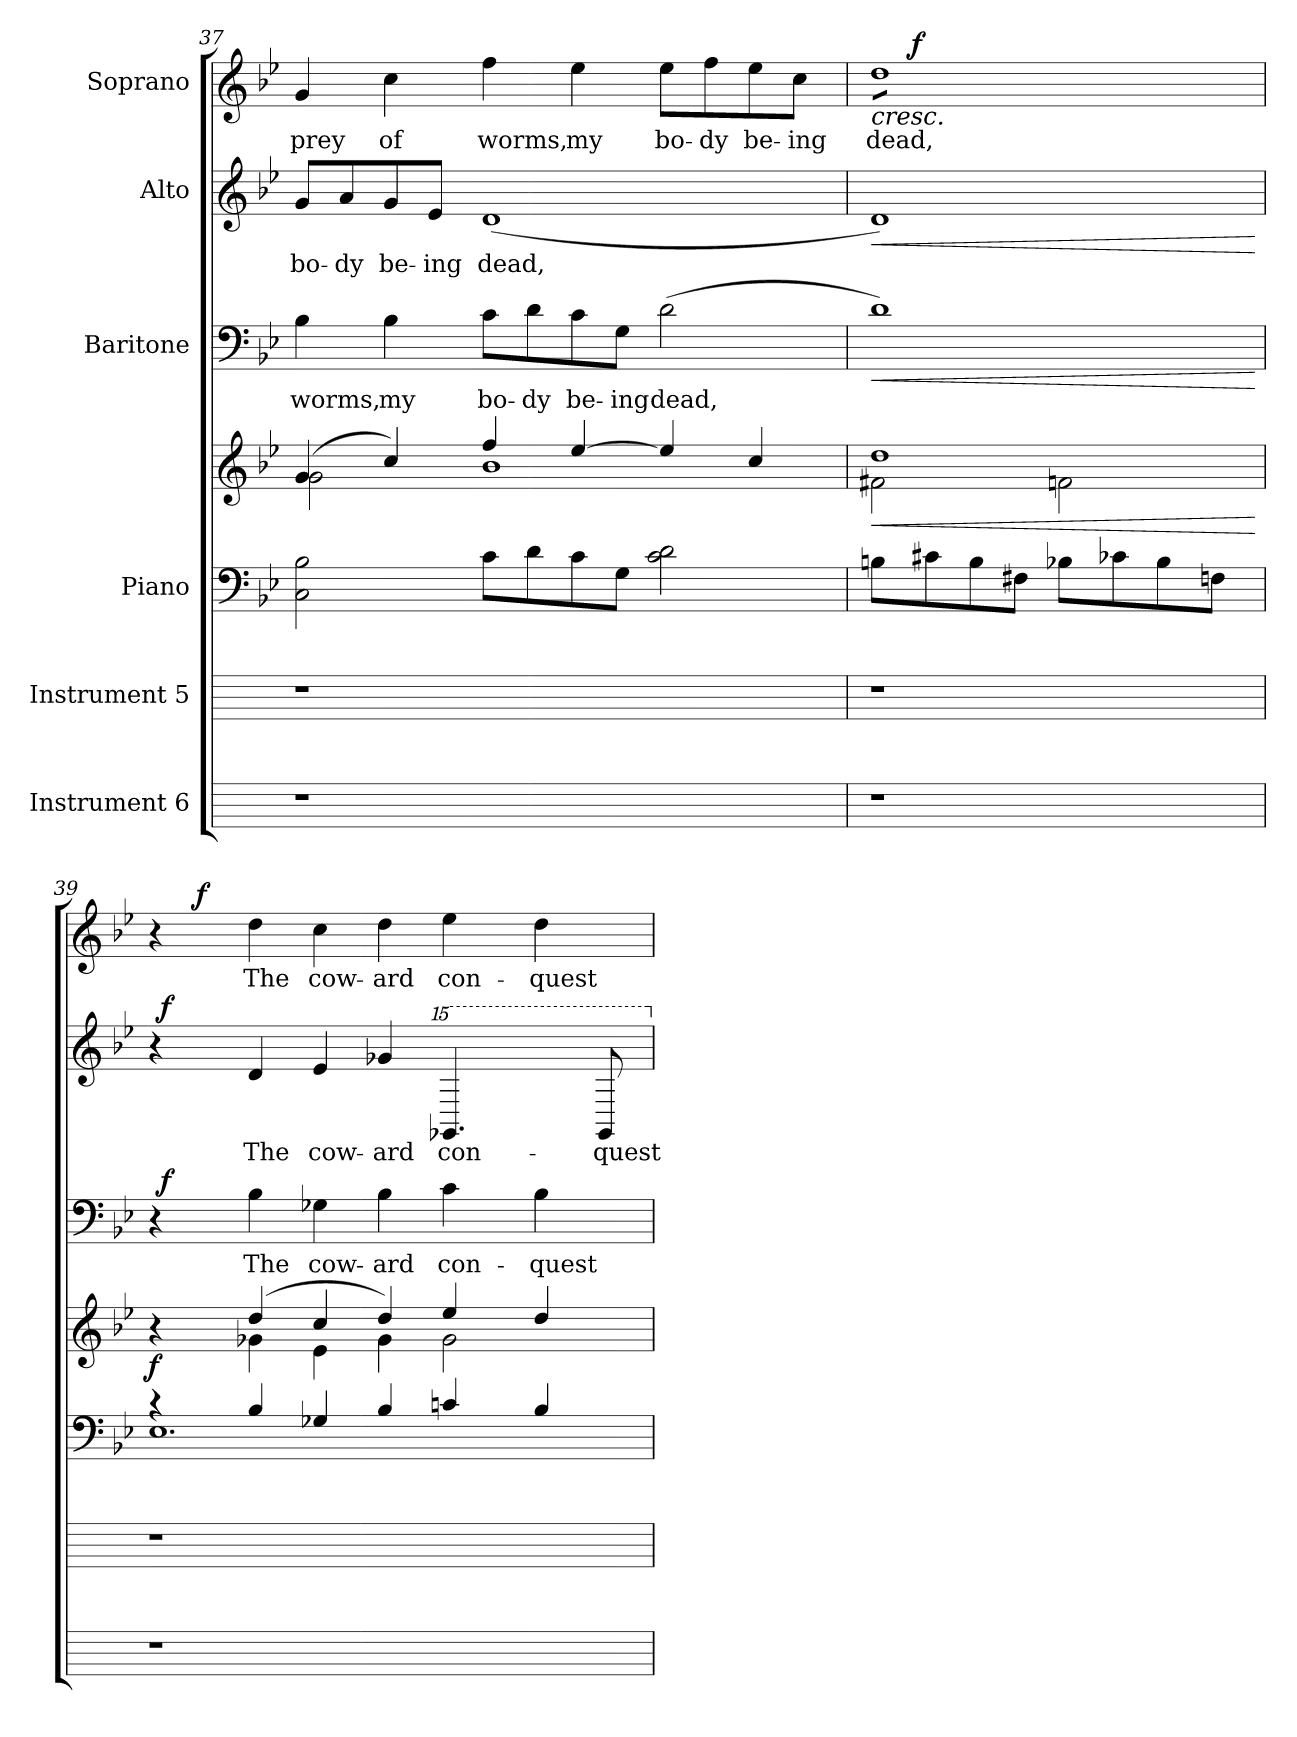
**kern	**kern	**kern	**kern	**dynam	**kern	**text	**dynam	**kern	**text	**dynam	**kern	**text	**dynam
*part6	*part5	*part4	*part4	*part4	*part3	*part3	*part3	*part2	*part2	*part2	*part1	*part1	*part1
*staff7	*staff6	*staff5	*staff4	*staff4/5	*staff3	*staff3	*staff3	*staff2	*staff2	*staff2	*staff1	*staff1	*staff1
*I"Instrument 6	*I"Instrument 5	*I"Piano	*	*	*I"Baritone	*	*	*I"Alto	*	*	*I"Soprano	*	*
!!LO:LB:g=z
*	*	*clefF4	*clefG2	*	*clefF4	*	*	*clefG2	*	*	*clefG2	*	*
*	*	*k[b-e-]	*k[b-e-]	*	*k[b-e-]	*	*	*k[b-e-]	*	*	*k[b-e-]	*	*
*	*	*B-:	*B-:	*	*B-:	*	*	*B-:	*	*	*B-:	*	*
=37	=37	=37	=37	=37	=37	=37	=37	=37	=37	=37	=37	=37	=37
*	*	*	*^	*	*	*	*	*	*	*	*	*	*
!	!	!	!	!	!	!	!LO:LY:b:cj	!	!	!LO:LY:b:cj	!	!	!LO:LY:b:cj	!
*	*	*^	*	*	*	*^	*	*	*	*	*	*	*	*
1r	1r	2C\ 2B-\	4ryy	(>4g/	2g\	.	4B-\	4ryy	worms,	.	8g/L	bo-	.	4g/	prey	.
!	!	!	!	!	!	!	!	!	!	!	!	!LO:LY:b:cj	!	!	!	!
.	.	.	.	.	.	.	.	.	.	.	8a/	-dy	.	.	.	.
!	!	!	!	!	!	!	!	!	!LO:LY:b:cj	!	!	!LO:LY:b:cj	!	!	!LO:LY:b:cj	!
.	.	.	8...ryy	4cc/)	.	.	4B-\	8...ryy	my	.	8g/	be-	.	4cc\	of	.
!	!	!	!	!	!	!	!	!	!	!	!	!LO:LY:b:cj	!	!	!	!
.	.	.	.	.	.	.	.	.	.	.	8e-/J	-ing	.	.	.	.
.	.	.	1ryy	.	.	.	.	1ryy	.	.	.	.	.	.	.	.
!	!	!	!	!	!	!	!	!	!LO:LY:b:cj	!	!	!LO:LY:b:cj	!	!	!LO:LY:b:cj	!
.	.	8c\L	.	4ff/	1b-	.	8c\L	.	bo-	.	(>1d	dead,	.	4ff\	worms,	.
!	!	!	!	!	!	!	!	!	!LO:LY:b:rj	!	!	!	!	!	!	!
.	.	8d\	.	.	.	.	8d\	.	-dy	.	.	.	.	.	.	.
!	!	!	!	!	!	!	!	!	!LO:LY:b	!	!	!	!	!	!LO:LY:b:cj	!
.	.	8c\	.	[>4ee-/	.	.	8c\	.	be-	.	.	.	.	4ee-\	my	.
!	!	!	!	!	!	!	!	!	!LO:LY:b:rj	!	!	!	!	!	!	!
.	.	8G\J	.	.	.	.	8G\J	.	-ing	.	.	.	.	.	.	.
!	!	!	!	!	!	!	!	!	!LO:LY:b	!	!	!	!	!	!LO:LY:b:cj	!
2ryy	2ryy	2c\ 2d\	.	4ee-/]	.	.	(<2d\	.	dead,	.	.	.	.	8ee-\L	bo-	.
!	!	!	!	!	!	!	!	!	!	!	!	!	!	!	!LO:LY:b:cj	!
.	.	.	.	.	.	.	.	.	.	.	.	.	.	8ff\	-dy	.
!	!	!	!	!	!	!	!	!	!	!	!	!	!	!	!LO:LY:b	!
.	.	.	.	4cc/	.	.	.	.	.	.	.	.	.	8ee-\	be-	.
!	!	!	!	!	!	!	!	!	!	!	!	!	!	!	!LO:LY:b:rj	!
.	.	.	.	.	.	.	.	.	.	.	.	.	.	8cc\J	-ing	.
.	.	.	64ryy	.	.	.	.	64ryy	.	.	.	.	.	.	.	.
=38	=38	=38	=38	=38	=38	=38	=38	=38	=38	=38	=38	=38	=38	=38	=38	=38
!	!	!	!	!	!	!LO:HP:b	!	!	!	!LO:HP:b	!	!	!LO:HP:b	!	!LO:LY:b:cj	!LO:HP:b
*	*	*v	*v	*	*	*	*v	*v	*	*	*	*	*	*^	*	*
*	*	*	*	*	*	*	*	*	*	*	*	*tremolo	*	*	*
1r	1r	8Bn\L	1dd	2f#X\	<	1d)	.	<	1d)	.	<	8ddL	16..ryy	dead,	<
!	!	!	!	!	!	!	!	!	!	!	!	!	!	!	!LO:DY:a
.	.	.	.	.	.	.	.	.	.	.	.	.	2ryy	.	f
.	.	8c#X\	.	.	.	.	.	.	.	.	.	8dd	.	.	.
.	.	8B\	.	.	.	.	.	.	.	.	.	8dd	.	.	.
.	.	8F#X\J	.	.	.	.	.	.	.	.	.	8dd	.	.	.
.	.	8B-X\L	.	2fn\	.	.	.	.	.	.	.	8dd	.	.	.
.	.	.	.	.	.	.	.	.	.	.	.	.	4ryy	.	.
.	.	8c-X\	.	.	.	.	.	.	.	.	.	8dd	.	.	.
.	.	8B-\	.	.	.	.	.	.	.	.	.	8dd	.	.	.
.	.	.	.	.	.	.	.	.	.	.	.	.	8ryy	.	.
.	.	8Fn\J	.	.	.	.	.	.	.	.	.	8ddJ	.	.	.
*	*	*	*	*	*	*	*	*	*	*	*	*Xtremolo	*	*	*
.	.	.	.	.	.	.	.	.	.	.	.	.	64ryy	.	.
*	*	*	*v	*v	*	*	*	*	*	*	*	*	*	*	*
.	.	.	.	[	.	.	[	.	.	[	.	.	.	[
=39	=39	=39	=39	=39	=39	=39	=39	=39	=39	=39	=39	=39	=39	=39
*	*	*^	*^	*	*	*	*	*	*	*	*	*	*	*
!	!	!	!	!	!	!LO:DY:b	!	!	!	!	!	!	!	!	!	!
*	*	*	*	*	*	*	*^	*	*	*^	*	*	*	*	*	*
1r	1r	4rc	1.E-	4r	4ryy	f	4r	64ryy	.	.	4r	64ryy	.	.	4r	16ryy	.	.
!	!	!	!	!	!	!	!	!	!	!LO:DY:a	!	!	!	!LO:DY:a	!	!	!	!
.	.	.	.	.	.	.	.	1ryy	.	f	.	1ryy	.	f	.	.	.	.
.	.	.	.	.	.	.	.	.	.	.	.	.	.	.	.	64ryy	.	.
!	!	!	!	!	!	!	!	!	!	!	!	!	!	!	!	!	!	!LO:DY:a
.	.	.	.	.	.	.	.	.	.	.	.	.	.	.	.	1ryy	.	f
!	!	!	!	!	!	!	!	!	!LO:LY:b:cj	!	!	!	!LO:LY:b:cj	!	!	!	!LO:LY:b:cj	!
.	.	4B-/	.	(>4dd/	4g-X\	.	4B-\	.	The	.	4d/	.	The	.	4dd\	.	The	.
!	!	!	!	!	!	!	!	!	!LO:LY:b:cj	!	!	!	!LO:LY:b:cj	!	!	!	!LO:LY:b:cj	!
.	.	4G-X/	.	4cc/	4e-\	.	4G-X\	.	cow-	.	4e-/	.	cow-	.	4cc\	.	cow-	.
!	!	!	!	!	!	!	!	!	!LO:LY:b:rj	!	!	!	!LO:LY:b:rj	!	!	!	!LO:LY:b:rj	!
.	.	4B-/	.	4dd/)	4g-\	.	4B-\	.	-ard	.	4g-X/	.	-ard	.	4dd\	.	-ard	.
!	!	!	!	!	!	!	!	!	!LO:LY:b	!	!	!	!	!	!	!	!	!
*	*	*	*	*	*	*	*	*	*	*	*15ma	*	*	*	*	*	*	*
!	!	!	!	!	!	!	!	!	!	!	!	!	!LO:LY:b:cj	!	!	!	!LO:LY:b	!
2ryy	2ryy	4cn/	.	4ee-/	2g-\	.	4c\	.	con-	.	4.g-/	.	con-	.	4ee-\	.	con-	.
.	.	.	.	.	.	.	.	4ryy	.	.	.	4ryy	.	.	.	.	.	.
.	.	.	.	.	.	.	.	.	.	.	.	.	.	.	.	4ryy	.	.
!	!	!	!	!	!	!	!	!	!LO:LY:b:cj	!	!	!	!	!	!	!	!LO:LY:b:cj	!
.	.	4B-/	.	4dd/	.	.	4B-\	.	-quest	.	.	.	.	.	4dd\	.	-quest	.
.	.	.	.	.	.	.	.	8...ryy	.	.	.	8...ryy	.	.	.	.	.	.
.	.	.	.	.	.	.	.	.	.	.	.	.	.	.	.	8ryy	.	.
!	!	!	!	!	!	!	!	!	!	!	!	!	!LO:LY:b:cj	!	!	!	!	!
.	.	.	.	.	.	.	.	.	.	.	8g-/	.	-quest	.	.	.	.	.
.	.	.	.	.	.	.	.	.	.	.	.	.	.	.	.	32.ryy	.	.
*	*	*	*	*	*	*	*	*	*	*	*X15ma	*	*	*	*	*	*	*
*	*	*v	*v	*	*	*	*v	*v	*	*	*v	*v	*	*	*v	*v	*	*
*	*	*	*v	*v	*	*	*	*	*	*	*	*	*	*
=	=	=	=	=	=	=	=	=	=	=	=	=	=
*-	*-	*-	*-	*-	*-	*-	*-	*-	*-	*-	*-	*-	*-
